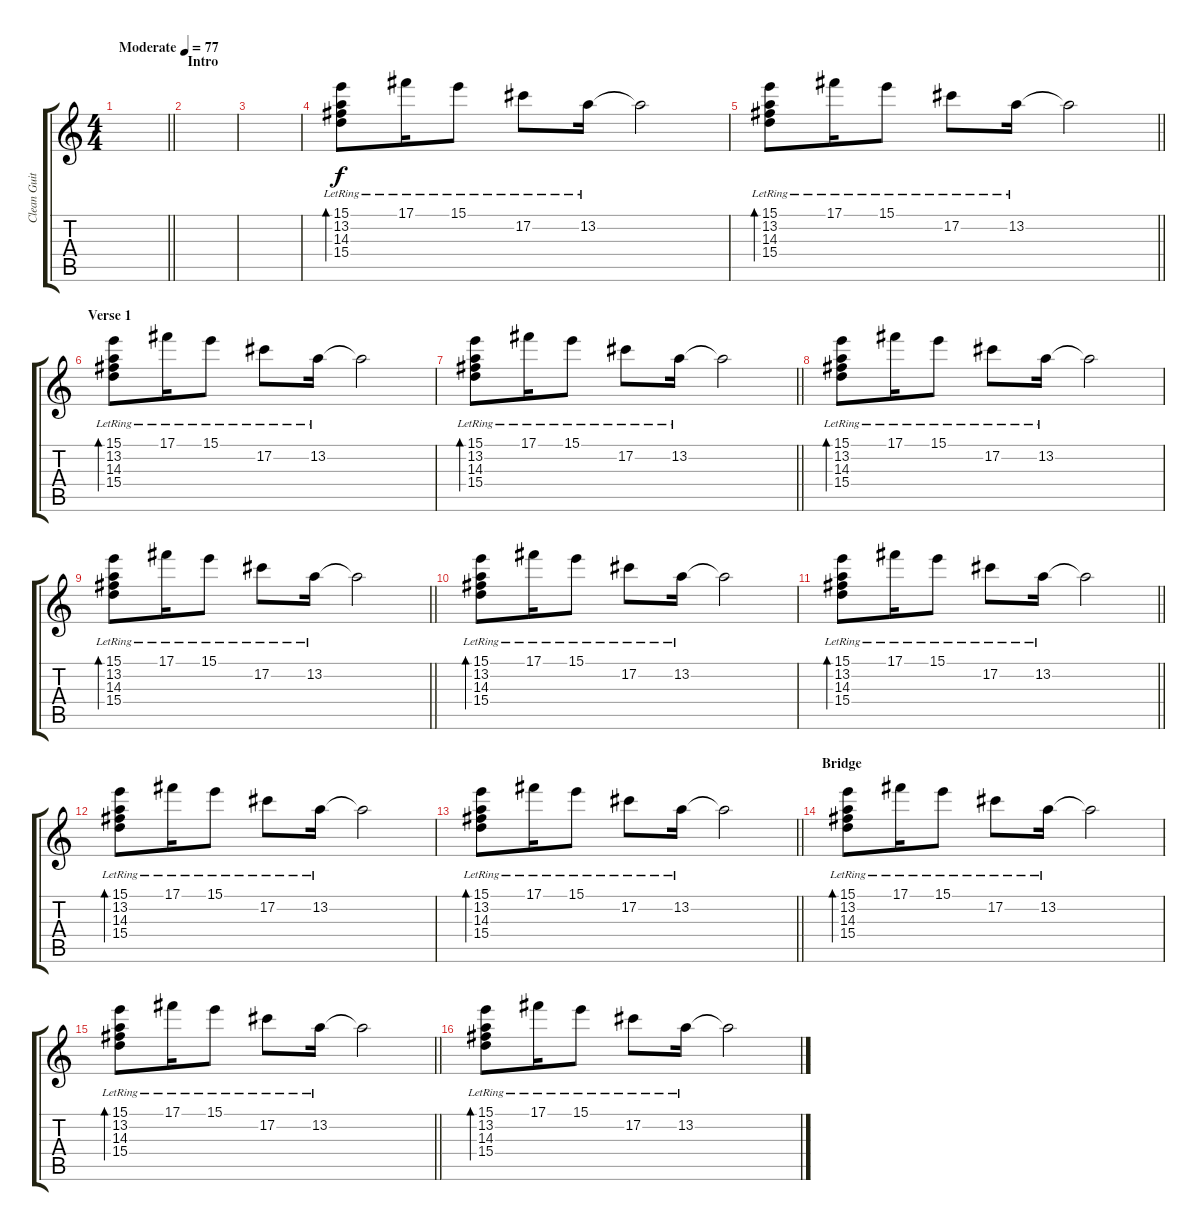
\track ("Clean Guitar 2" "Clean Guit") {instrument electricguitarclean}
\staff {score tabs}
\tuning (Db4 Ab3 E3 B2 Gb2 B1) {hide}
\ts (4 4)
\tempo (77 "Moderate")
\clef g2
\barLineRight lightlight
\ks c
|
\section ("" "Intro")
|
|
(15.1{lr} 13.2{lr} 14.3{lr} 15.4{lr}).8{bd 120} 17.1{lr}.16 15.1{lr}.8 17.2{lr}.8 13.2{lr}.16 13.2{t}.2 |
\barLineRight lightlight
(15.1{lr} 13.2{lr} 14.3{lr} 15.4{lr}).8{bd 120} 17.1{lr}.16 15.1{lr}.8 17.2{lr}.8 13.2{lr}.16 13.2{t}.2 |
\section ("" "Verse 1")
(15.1{lr} 13.2{lr} 14.3{lr} 15.4{lr}).8{bd 120} 17.1{lr}.16 15.1{lr}.8 17.2{lr}.8 13.2{lr}.16 13.2{t}.2 |
\barLineRight lightlight
(15.1{lr} 13.2{lr} 14.3{lr} 15.4{lr}).8{bd 120} 17.1{lr}.16 15.1{lr}.8 17.2{lr}.8 13.2{lr}.16 13.2{t}.2 |
(15.1{lr} 13.2{lr} 14.3{lr} 15.4{lr}).8{bd 120} 17.1{lr}.16 15.1{lr}.8 17.2{lr}.8 13.2{lr}.16 13.2{t}.2 |
\barLineRight lightlight
(15.1{lr} 13.2{lr} 14.3{lr} 15.4{lr}).8{bd 120} 17.1{lr}.16 15.1{lr}.8 17.2{lr}.8 13.2{lr}.16 13.2{t}.2 |
(15.1{lr} 13.2{lr} 14.3{lr} 15.4{lr}).8{bd 120} 17.1{lr}.16 15.1{lr}.8 17.2{lr}.8 13.2{lr}.16 13.2{t}.2 |
\barLineRight lightlight
(15.1{lr} 13.2{lr} 14.3{lr} 15.4{lr}).8{bd 120} 17.1{lr}.16 15.1{lr}.8 17.2{lr}.8 13.2{lr}.16 13.2{t}.2 |
(15.1{lr} 13.2{lr} 14.3{lr} 15.4{lr}).8{bd 120} 17.1{lr}.16 15.1{lr}.8 17.2{lr}.8 13.2{lr}.16 13.2{t}.2 |
\barLineRight lightlight
(15.1{lr} 13.2{lr} 14.3{lr} 15.4{lr}).8{bd 120} 17.1{lr}.16 15.1{lr}.8 17.2{lr}.8 13.2{lr}.16 13.2{t}.2 |
\section ("" "Bridge")
(15.1{lr} 13.2{lr} 14.3{lr} 15.4{lr}).8{bd 120} 17.1{lr}.16 15.1{lr}.8 17.2{lr}.8 13.2{lr}.16 13.2{t}.2 |
\barLineRight lightlight
(15.1{lr} 13.2{lr} 14.3{lr} 15.4{lr}).8{bd 120} 17.1{lr}.16 15.1{lr}.8 17.2{lr}.8 13.2{lr}.16 13.2{t}.2 |
(15.1{lr} 13.2{lr} 14.3{lr} 15.4{lr}).8{bd 120} 17.1{lr}.16 15.1{lr}.8 17.2{lr}.8 13.2{lr}.16 13.2{t}.2
